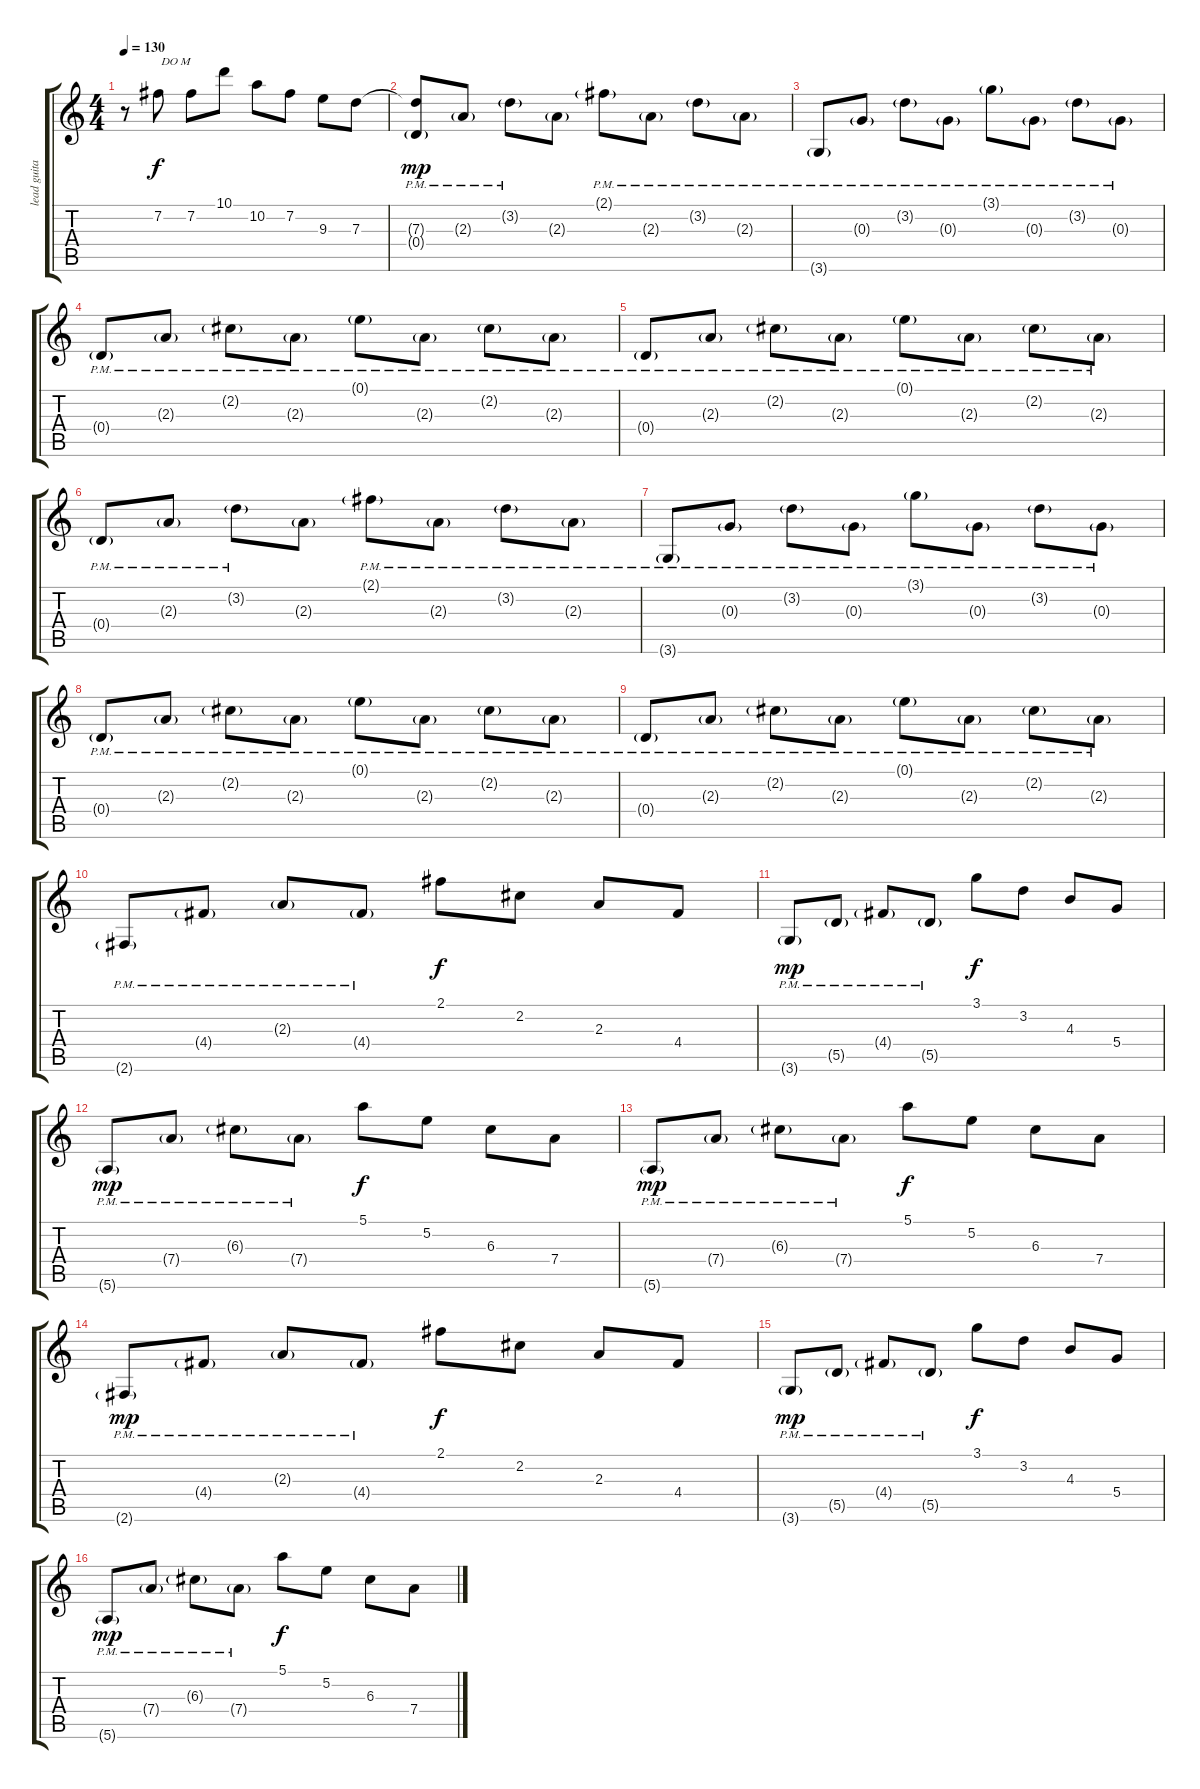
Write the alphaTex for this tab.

\track ("lead guitar" "lead guita") {instrument distortionguitar}
\staff {score tabs}
\tuning (E4 B3 G3 D3 A2 E2) {hide}
\ts (4 4)
\tempo 130
\clef g2
\ks c
r.8{dy f volume 16} 7.2.8{txt " DO M"} 7.2.8 10.1.8 10.2.8 7.2.8 9.3.8 7.3.8 |
(7.3{t} 0.4{g pm}).8{dy mp} 2.3{g pm}.8 3.2{g pm}.8 2.3{g}.8 2.1{g pm}.8 2.3{g pm}.8 3.2{g pm}.8 2.3{g pm}.8 |
3.6{g pm}.8 0.3{g pm}.8 3.2{g pm}.8 0.3{g pm}.8 3.1{g pm}.8 0.3{g pm}.8 3.2{g pm}.8 0.3{g pm}.8 |
0.4{g pm}.8 2.3{g pm}.8 2.2{g pm}.8 2.3{g pm}.8 0.1{g pm}.8 2.3{g pm}.8 2.2{g pm}.8 2.3{g pm}.8 |
0.4{g pm}.8 2.3{g pm}.8 2.2{g pm}.8 2.3{g pm}.8 0.1{g pm}.8 2.3{g pm}.8 2.2{g pm}.8 2.3{g pm}.8 |
0.4{g pm}.8 2.3{g pm}.8 3.2{g pm}.8 2.3{g}.8 2.1{g pm}.8 2.3{g pm}.8 3.2{g pm}.8 2.3{g pm}.8 |
3.6{g pm}.8 0.3{g pm}.8 3.2{g pm}.8 0.3{g pm}.8 3.1{g pm}.8 0.3{g pm}.8 3.2{g pm}.8 0.3{g pm}.8 |
0.4{g pm}.8 2.3{g pm}.8 2.2{g pm}.8 2.3{g pm}.8 0.1{g pm}.8 2.3{g pm}.8 2.2{g pm}.8 2.3{g pm}.8 |
0.4{g pm}.8 2.3{g pm}.8 2.2{g pm}.8 2.3{g pm}.8 0.1{g pm}.8 2.3{g pm}.8 2.2{g pm}.8 2.3{g pm}.8 |
2.6{g pm}.8 4.4{g pm}.8 2.3{g pm}.8 4.4{g pm}.8 2.1.8{dy f} 2.2.8 2.3.8 4.4.8 |
3.6{g pm}.8{dy mp} 5.5{g pm}.8 4.4{g pm}.8 5.5{g pm}.8 3.1.8{dy f} 3.2.8 4.3.8 5.4.8 |
5.6{g pm}.8{dy mp} 7.4{g pm}.8 6.3{g pm}.8 7.4{g pm}.8 5.1.8{dy f} 5.2.8 6.3.8 7.4.8 |
5.6{g pm}.8{dy mp} 7.4{g pm}.8 6.3{g pm}.8 7.4{g pm}.8 5.1.8{dy f} 5.2.8 6.3.8 7.4.8 |
2.6{g pm}.8{dy mp} 4.4{g pm}.8 2.3{g pm}.8 4.4{g pm}.8 2.1.8{dy f} 2.2.8 2.3.8 4.4.8 |
3.6{g pm}.8{dy mp} 5.5{g pm}.8 4.4{g pm}.8 5.5{g pm}.8 3.1.8{dy f} 3.2.8 4.3.8 5.4.8 |
5.6{g pm}.8{dy mp} 7.4{g pm}.8 6.3{g pm}.8 7.4{g pm}.8 5.1.8{dy f} 5.2.8 6.3.8 7.4.8
